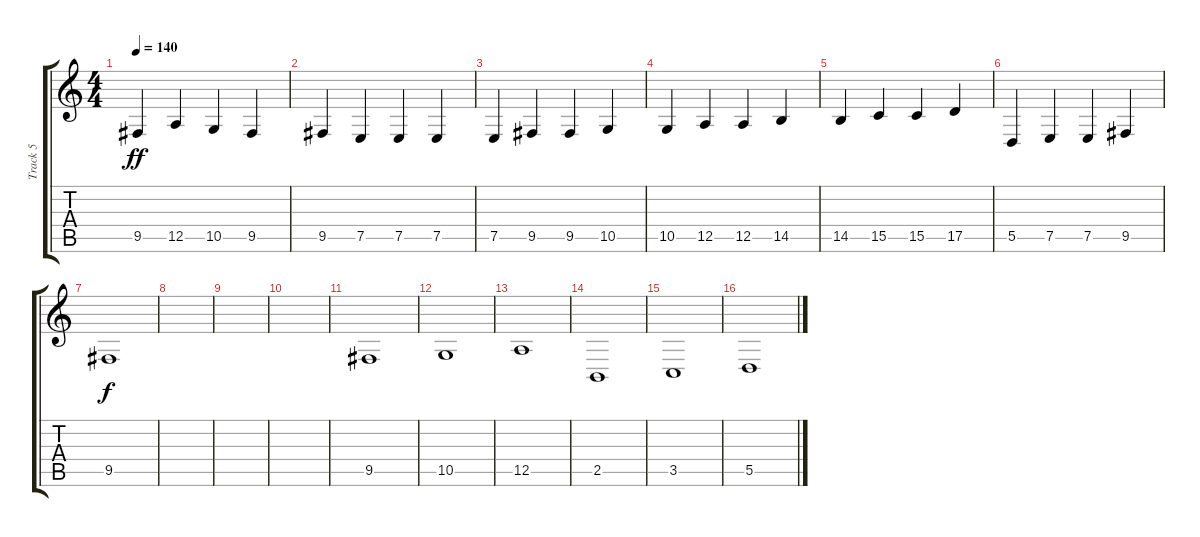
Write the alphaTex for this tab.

\track ("Track 5" "Track 5") {instrument trombone}
\staff {score tabs}
\tuning (E4 B3 G3 D3 A2 E2) {hide}
\ts (4 4)
\tempo 140
\clef g2
\ks c
9.5.4{dy ff} 12.5.4 10.5.4 9.5.4 |
9.5.4 7.5.4 7.5.4 7.5.4 |
7.5.4 9.5.4 9.5.4 10.5.4 |
10.5.4 12.5.4 12.5.4 14.5.4 |
14.5.4 15.5.4 15.5.4 17.5.4 |
5.5.4 7.5.4 7.5.4 9.5.4 |
9.5.1{dy f} |
|
|
|
9.5.1 |
10.5.1 |
12.5.1 |
2.5.1 |
3.5.1 |
5.5.1
